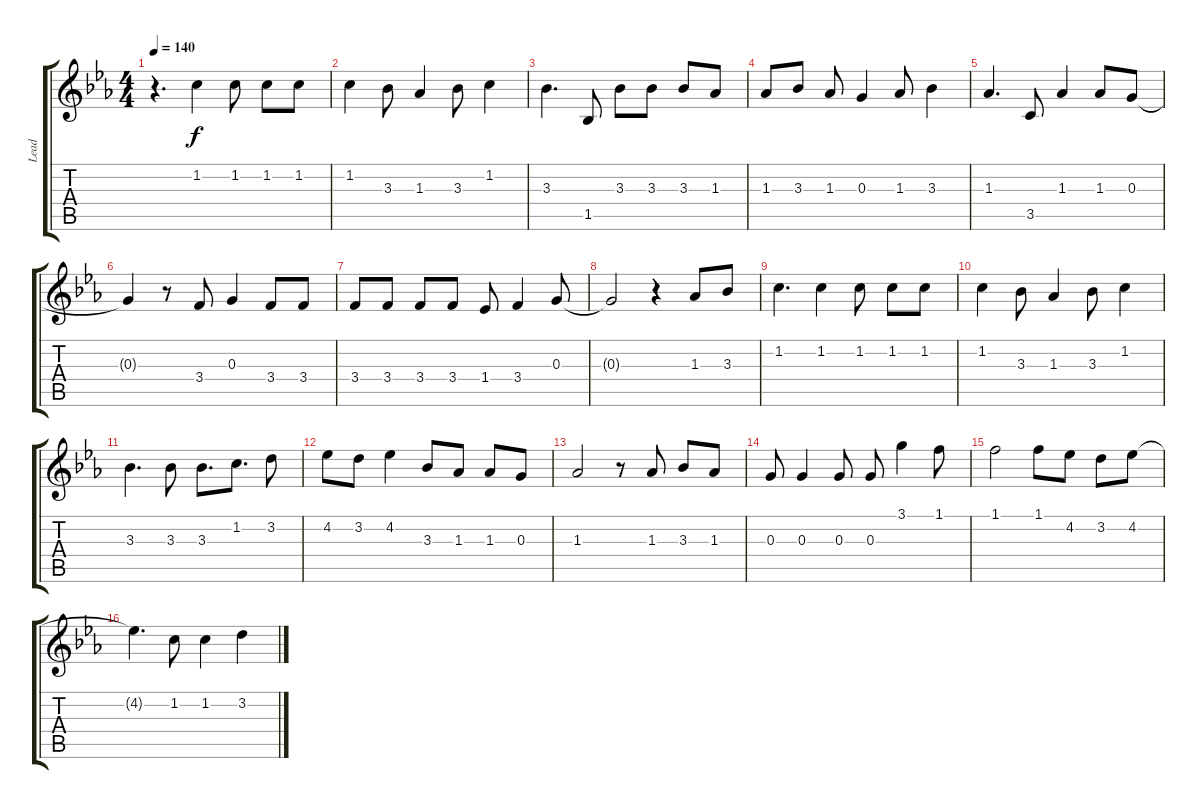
\track ("Lead" "Lead") {instrument overdrivenguitar}
\staff {score tabs}
\tuning (E4 B3 G3 D3 A2 E2) {hide}
\ts (4 4)
\tempo 140
\clef g2
\ks eb
r.4{d dy f instrument overdrivenguitar} 1.2.4 1.2.8 1.2.8 1.2.8 |
1.2.4 3.3.8 1.3.4 3.3.8 1.2.4 |
3.3.4{d} 1.5.8 3.3.8 3.3.8 3.3.8 1.3.8 |
1.3.8 3.3.8 1.3.8 0.3.4 1.3.8 3.3.4 |
1.3.4{d} 3.5.8 1.3.4 1.3.8 0.3.8 |
0.3{t}.4 r.8 3.4.8 0.3.4 3.4.8 3.4.8 |
3.4.8 3.4.8 3.4.8 3.4.8 1.4.8 3.4.4 0.3.8 |
0.3{t}.2 r.4 1.3.8 3.3.8 |
1.2.4{d} 1.2.4 1.2.8 1.2.8 1.2.8 |
1.2.4 3.3.8 1.3.4 3.3.8 1.2.4 |
3.3.4{d} 3.3.8 3.3.8{d} 1.2.8{d} 3.2.8 |
4.2.8 3.2.8 4.2.4 3.3.8 1.3.8 1.3.8 0.3.8 |
1.3.2 r.8 1.3.8 3.3.8 1.3.8 |
0.3.8 0.3.4 0.3.8 0.3.8 3.1.4 1.1.8 |
1.1.2 1.1.8 4.2.8 3.2.8 4.2.8 |
4.2{t}.4{d} 1.2.8 1.2.4 3.2.4
